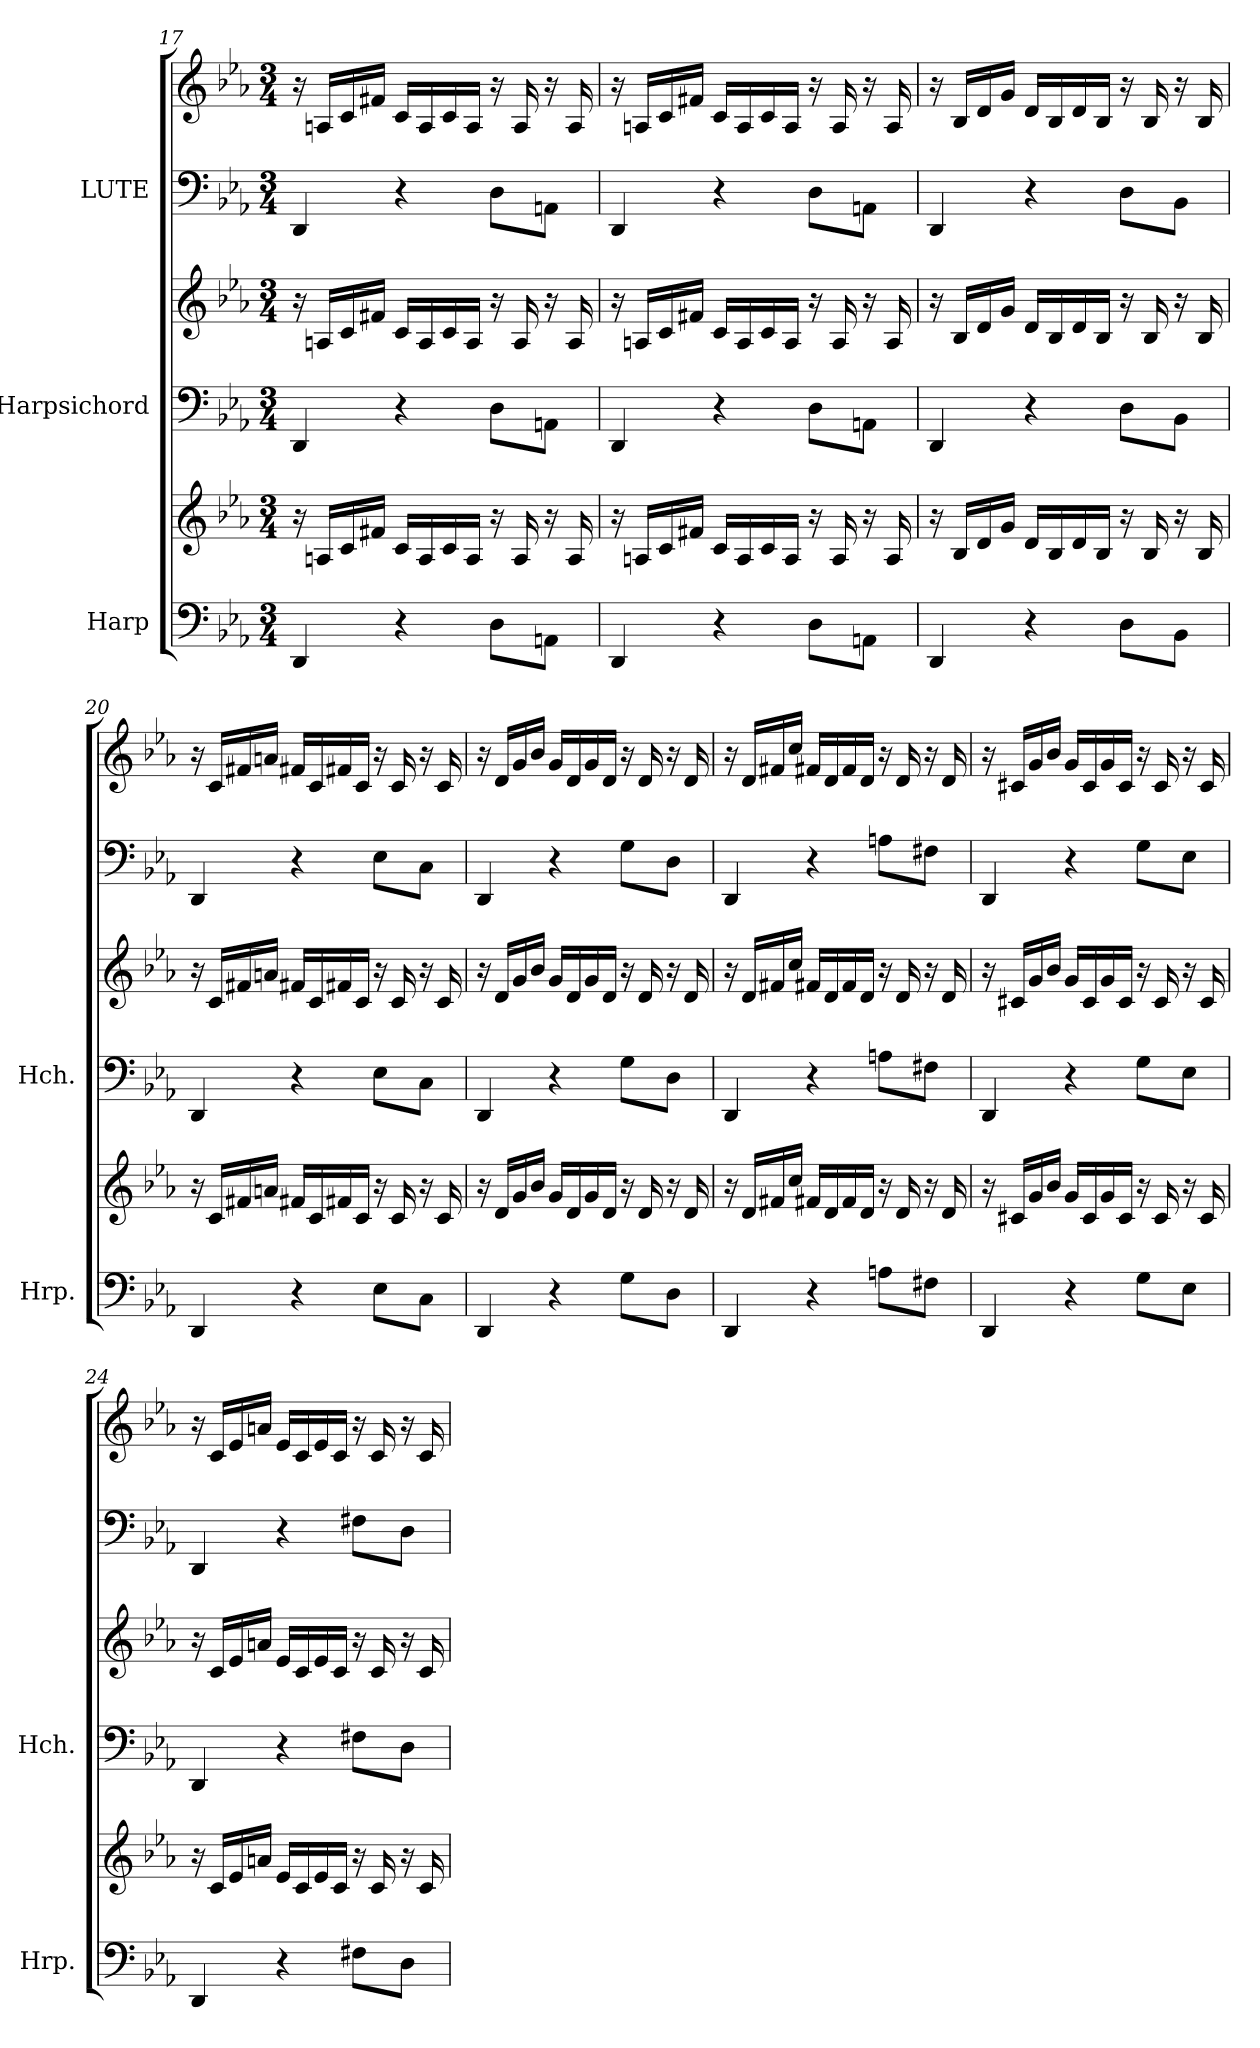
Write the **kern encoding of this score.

**kern	**kern	**kern	**kern	**kern	**kern
*part3	*part3	*part2	*part2	*part1	*part1
*staff6	*staff5	*staff4	*staff3	*staff2	*staff1
*I"Harp	*	*I"Harpsichord	*	*I"LUTE	*
*I'Hrp.	*	*I'Hch.	*	*	*
*clefF4	*clefG2	*clefF4	*clefG2	*clefF4	*clefG2
*k[b-e-a-]	*k[b-e-a-]	*k[b-e-a-]	*k[b-e-a-]	*k[b-e-a-]	*k[b-e-a-]
*M3/4	*M3/4	*M3/4	*M3/4	*M3/4	*M3/4
=17	=17	=17	=17	=17	=17
4DD/	16r	4DD/	16r	4DD/	16r
.	16An/LL	.	16An/LL	.	16An/LL
.	16c/	.	16c/	.	16c/
.	16f#X/JJ	.	16f#X/JJ	.	16f#X/JJ
4r	16c/LL	4r	16c/LL	4r	16c/LL
.	16A/	.	16A/	.	16A/
.	16c/	.	16c/	.	16c/
.	16A/JJ	.	16A/JJ	.	16A/JJ
8D\L	16r	8D\L	16r	8D\L	16r
.	16A/	.	16A/	.	16A/
8AAn\J	16r	8AAn\J	16r	8AAn\J	16r
.	16A/	.	16A/	.	16A/
=18	=18	=18	=18	=18	=18
4DD/	16r	4DD/	16r	4DD/	16r
.	16An/LL	.	16An/LL	.	16An/LL
.	16c/	.	16c/	.	16c/
.	16f#X/JJ	.	16f#X/JJ	.	16f#X/JJ
4r	16c/LL	4r	16c/LL	4r	16c/LL
.	16A/	.	16A/	.	16A/
.	16c/	.	16c/	.	16c/
.	16A/JJ	.	16A/JJ	.	16A/JJ
8D\L	16r	8D\L	16r	8D\L	16r
.	16A/	.	16A/	.	16A/
8AAn\J	16r	8AAn\J	16r	8AAn\J	16r
.	16A/	.	16A/	.	16A/
!!LO:LB:g=z
=19	=19	=19	=19	=19	=19
4DD/	16r	4DD/	16r	4DD/	16r
.	16B-/LL	.	16B-/LL	.	16B-/LL
.	16d/	.	16d/	.	16d/
.	16g/JJ	.	16g/JJ	.	16g/JJ
4r	16d/LL	4r	16d/LL	4r	16d/LL
.	16B-/	.	16B-/	.	16B-/
.	16d/	.	16d/	.	16d/
.	16B-/JJ	.	16B-/JJ	.	16B-/JJ
8D\L	16r	8D\L	16r	8D\L	16r
.	16B-/	.	16B-/	.	16B-/
8BB-\J	16r	8BB-\J	16r	8BB-\J	16r
.	16B-/	.	16B-/	.	16B-/
=20	=20	=20	=20	=20	=20
4DD/	16r	4DD/	16r	4DD/	16r
.	16c/LL	.	16c/LL	.	16c/LL
.	16f#X/	.	16f#X/	.	16f#X/
.	16an/JJ	.	16an/JJ	.	16an/JJ
4r	16f#X/LL	4r	16f#X/LL	4r	16f#X/LL
.	16c/	.	16c/	.	16c/
.	16f#X/	.	16f#X/	.	16f#X/
.	16c/JJ	.	16c/JJ	.	16c/JJ
8E-\L	16r	8E-\L	16r	8E-\L	16r
.	16c/	.	16c/	.	16c/
8C\J	16r	8C\J	16r	8C\J	16r
.	16c/	.	16c/	.	16c/
=21	=21	=21	=21	=21	=21
4DD/	16r	4DD/	16r	4DD/	16r
.	16d/LL	.	16d/LL	.	16d/LL
.	16g/	.	16g/	.	16g/
.	16b-/JJ	.	16b-/JJ	.	16b-/JJ
4r	16g/LL	4r	16g/LL	4r	16g/LL
.	16d/	.	16d/	.	16d/
.	16g/	.	16g/	.	16g/
.	16d/JJ	.	16d/JJ	.	16d/JJ
8G\L	16r	8G\L	16r	8G\L	16r
.	16d/	.	16d/	.	16d/
8D\J	16r	8D\J	16r	8D\J	16r
.	16d/	.	16d/	.	16d/
=22	=22	=22	=22	=22	=22
4DD/	16r	4DD/	16r	4DD/	16r
.	16d/LL	.	16d/LL	.	16d/LL
.	16f#X/	.	16f#X/	.	16f#X/
.	16cc/JJ	.	16cc/JJ	.	16cc/JJ
4r	16f#X/LL	4r	16f#X/LL	4r	16f#X/LL
.	16d/	.	16d/	.	16d/
.	16f#/	.	16f#/	.	16f#/
.	16d/JJ	.	16d/JJ	.	16d/JJ
8An\L	16r	8An\L	16r	8An\L	16r
.	16d/	.	16d/	.	16d/
8F#X\J	16r	8F#X\J	16r	8F#X\J	16r
.	16d/	.	16d/	.	16d/
=23	=23	=23	=23	=23	=23
4DD/	16r	4DD/	16r	4DD/	16r
.	16c#X/LL	.	16c#X/LL	.	16c#X/LL
.	16g/	.	16g/	.	16g/
.	16b-/JJ	.	16b-/JJ	.	16b-/JJ
4r	16g/LL	4r	16g/LL	4r	16g/LL
.	16c#/	.	16c#/	.	16c#/
.	16g/	.	16g/	.	16g/
.	16c#/JJ	.	16c#/JJ	.	16c#/JJ
8G\L	16r	8G\L	16r	8G\L	16r
.	16c#/	.	16c#/	.	16c#/
8E-\J	16r	8E-\J	16r	8E-\J	16r
.	16c#/	.	16c#/	.	16c#/
=24	=24	=24	=24	=24	=24
4DD/	16r	4DD/	16r	4DD/	16r
.	16c/LL	.	16c/LL	.	16c/LL
.	16e-/	.	16e-/	.	16e-/
.	16an/JJ	.	16an/JJ	.	16an/JJ
4r	16e-/LL	4r	16e-/LL	4r	16e-/LL
.	16c/	.	16c/	.	16c/
.	16e-/	.	16e-/	.	16e-/
.	16c/JJ	.	16c/JJ	.	16c/JJ
8F#X\L	16r	8F#X\L	16r	8F#X\L	16r
.	16c/	.	16c/	.	16c/
8D\J	16r	8D\J	16r	8D\J	16r
.	16c/	.	16c/	.	16c/
=	=	=	=	=	=
*-	*-	*-	*-	*-	*-
